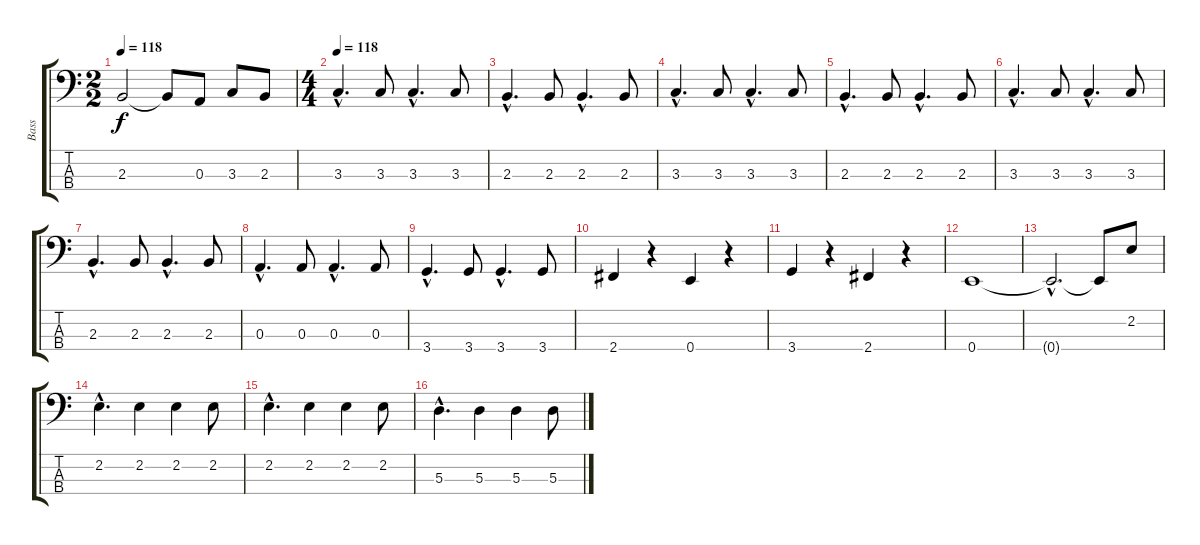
\track ("Bass" "Bass") {instrument electricbasspick}
\staff {score tabs}
\tuning (G2 D2 A1 E1) {hide}
\ts (2 2)
\tempo 118
\clef f4
\ks c
2.3.2{dy f} 2.3{t}.8 0.3.8 3.3.8 2.3.8 |
\ts (4 4)
\tempo 118
3.3{hac}.4{d} 3.3.8 3.3{hac}.4{d} 3.3.8 |
2.3{hac}.4{d} 2.3.8 2.3{hac}.4{d} 2.3.8 |
3.3{hac}.4{d} 3.3.8 3.3{hac}.4{d} 3.3.8 |
2.3{hac}.4{d} 2.3.8 2.3{hac}.4{d} 2.3.8 |
3.3{hac}.4{d} 3.3.8 3.3{hac}.4{d} 3.3.8 |
2.3{hac}.4{d} 2.3.8 2.3{hac}.4{d} 2.3.8 |
0.3{hac}.4{d} 0.3.8 0.3{hac}.4{d} 0.3.8 |
3.4{hac}.4{d} 3.4.8 3.4{hac}.4{d} 3.4.8 |
2.4.4 r.4 0.4.4 r.4 |
3.4.4 r.4 2.4.4 r.4 |
0.4.1 |
0.4{hac t}.2{d} 0.4{t}.8 2.2.8 |
2.2{hac}.4{d} 2.2.4 2.2.4 2.2.8 |
2.2{hac}.4{d} 2.2.4 2.2.4 2.2.8 |
5.3{hac}.4{d} 5.3.4 5.3.4 5.3.8
